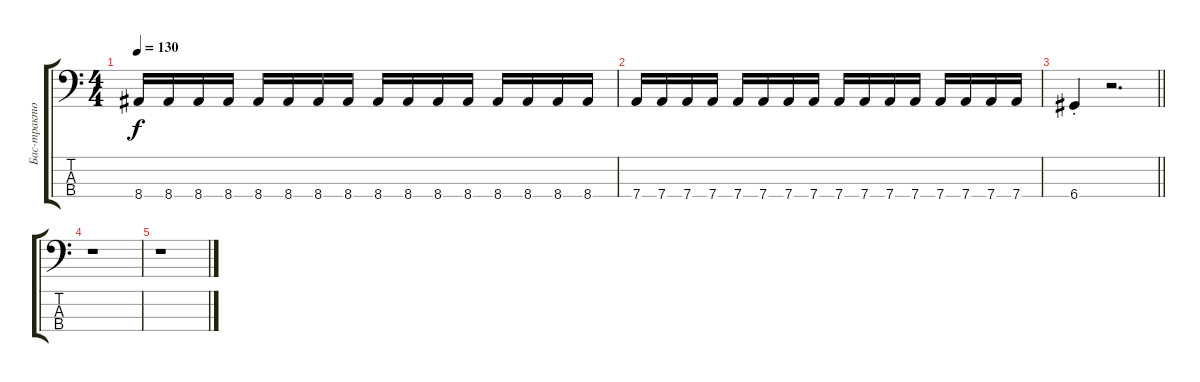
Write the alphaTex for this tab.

\track ("Бас-тракторист" "Бас-тракто") {instrument electricbasspick}
\staff {score tabs}
\tuning (G2 D2 A1 D1) {hide}
\ts (4 4)
\tempo 130
\clef f4
\ks c
8.4.16{dy f} 8.4.16 8.4.16 8.4.16 8.4.16 8.4.16 8.4.16 8.4.16 8.4.16 8.4.16 8.4.16 8.4.16 8.4.16 8.4.16 8.4.16 8.4.16 |
7.4.16 7.4.16 7.4.16 7.4.16 7.4.16 7.4.16 7.4.16 7.4.16 7.4.16 7.4.16 7.4.16 7.4.16 7.4.16 7.4.16 7.4.16 7.4.16 |
\barLineRight lightlight
6.4{st}.4 r.2{d} |
r.1 |
r.1
